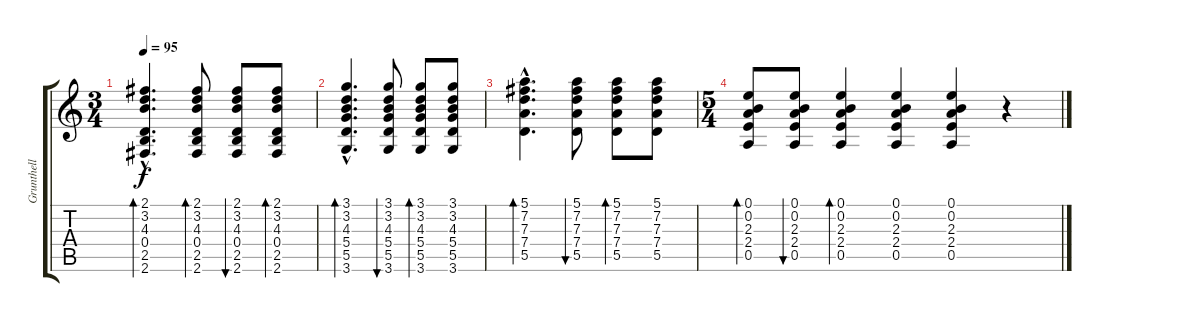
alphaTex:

\track ("Grunthell" "Grunthell") {instrument acousticguitarnylon}
\staff {score tabs}
\tuning (E4 B3 G3 D3 A2 E2) {hide}
\ts (3 4)
\tempo 95
\clef g2
\ks c
(2.1{hac} 3.2{hac} 4.3{hac} 0.4{hac} 2.5{hac} 2.6{hac}).4{d bd 60 dy f} (2.1 3.2 4.3 0.4 2.5 2.6).8{bd 60} (2.1 3.2 4.3 0.4 2.5 2.6).8{bu 60} (2.1 3.2 4.3 0.4 2.5 2.6).8{bd 60} |
(3.1{hac} 3.2{hac} 4.3{hac} 5.4{hac} 5.5{hac} 3.6{hac}).4{d bd 60} (3.1 3.2 4.3 5.4 5.5 3.6).8{bu 60} (3.1 3.2 4.3 5.4 5.5 3.6).8{bd 60} (3.1 3.2 4.3 5.4 5.5 3.6).8 |
(5.1{hac} 7.2{hac} 7.3{hac} 7.4{hac} 5.5{hac}).4{d bd 60} (5.1 7.2 7.3 7.4 5.5).8{bu 60} (5.1 7.2 7.3 7.4 5.5).8{bd 60} (5.1 7.2 7.3 7.4 5.5).8 |
\ts (5 4)
(0.1 0.2 2.3 2.4 0.5).8{bd 60} (0.1 0.2 2.3 2.4 0.5).8{bu 60} (0.1 0.2 2.3 2.4 0.5).4{bd 60} (0.1 0.2 2.3 2.4 0.5).4 (0.1 0.2 2.3 2.4 0.5).4 r.4
